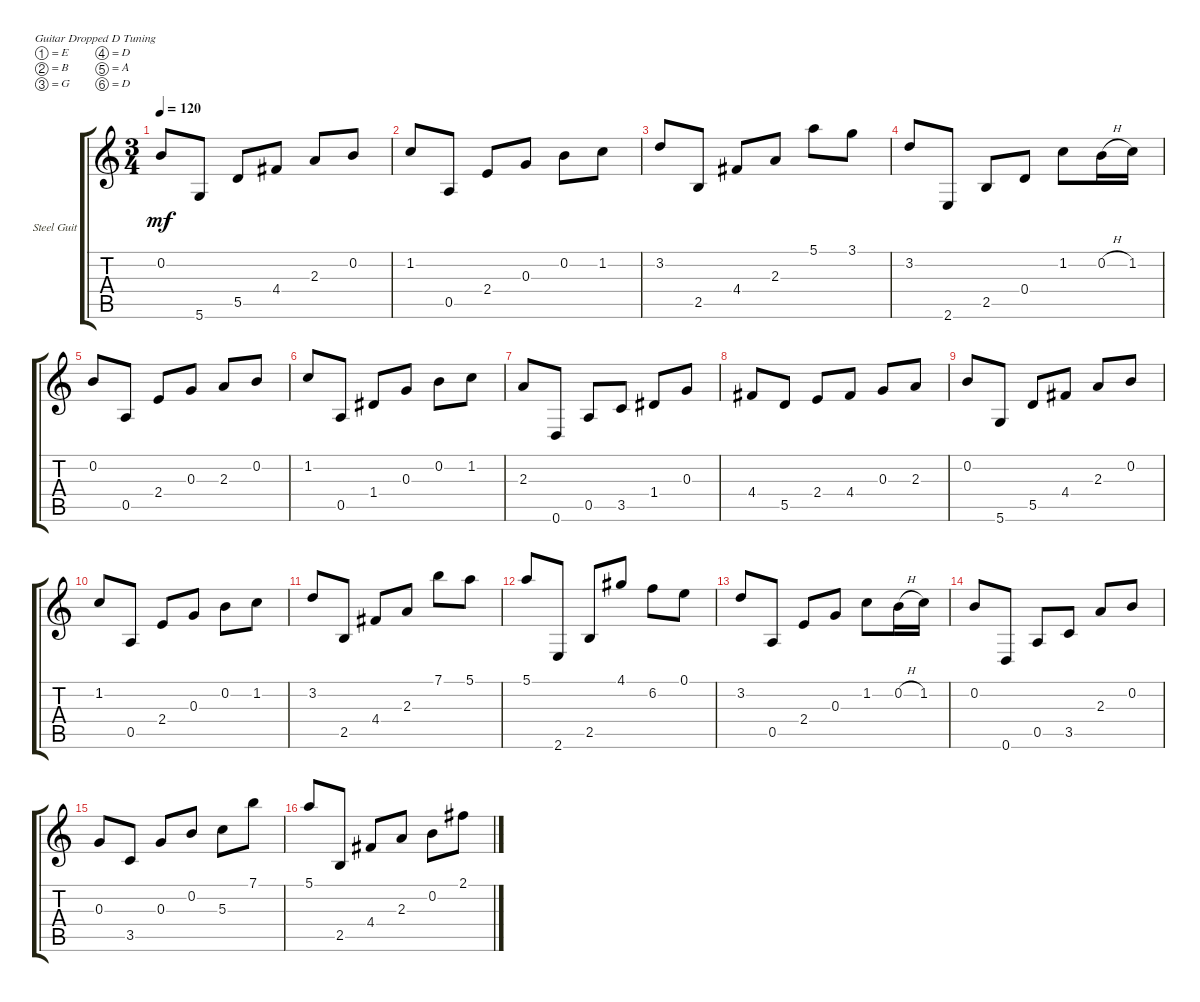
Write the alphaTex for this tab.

\defaultSystemsLayout 4
\bracketExtendMode groupsimilarinstruments
\firstSystemTrackNameOrientation horizontal
\otherSystemsTrackNameOrientation horizontal
\track ("Steel Guitar" "Steel Guit") {instrument acousticguitarsteel}
\staff {score tabs}
\tuning (E4 B3 G3 D3 A2 D2)
\ts (3 4)
\tempo 120
\clef g2
\ks c
0.2.8{dy mf instrument acousticguitarsteel} 5.6.8 5.5.8 4.4.8 2.3.8 0.2.8 |
1.2.8 0.5.8 2.4.8 0.3.8 0.2.8 1.2.8 |
3.2.8 2.5.8 4.4.8 2.3.8 5.1.8 3.1.8 |
3.2.8 2.6.8 2.5.8 0.4.8 1.2.8 0.2{h}.16 1.2.16 |
0.2.8 0.5.8 2.4.8 0.3.8 2.3.8 0.2.8 |
1.2.8 0.5.8 1.4.8 0.3.8 0.2.8 1.2.8 |
2.3.8 0.6.8 0.5.8 3.5.8 1.4.8 0.3.8 |
4.4.8 5.5.8 2.4.8 4.4.8 0.3.8 2.3.8 |
0.2.8 5.6.8 5.5.8 4.4.8 2.3.8 0.2.8 |
1.2.8 0.5.8 2.4.8 0.3.8 0.2.8 1.2.8 |
3.2.8 2.5.8 4.4.8 2.3.8 7.1.8 5.1.8 |
5.1.8 2.6.8 2.5.8 4.1.8 6.2.8 0.1.8 |
3.2.8 0.5.8 2.4.8 0.3.8 1.2.8 0.2{h}.16 1.2.16 |
0.2.8 0.6.8 0.5.8 3.5.8 2.3.8 0.2.8 |
0.3.8 3.5.8 0.3.8 0.2.8 5.3.8 7.1.8 |
5.1.8 2.5.8 4.4.8 2.3.8 0.2.8 2.1.8
